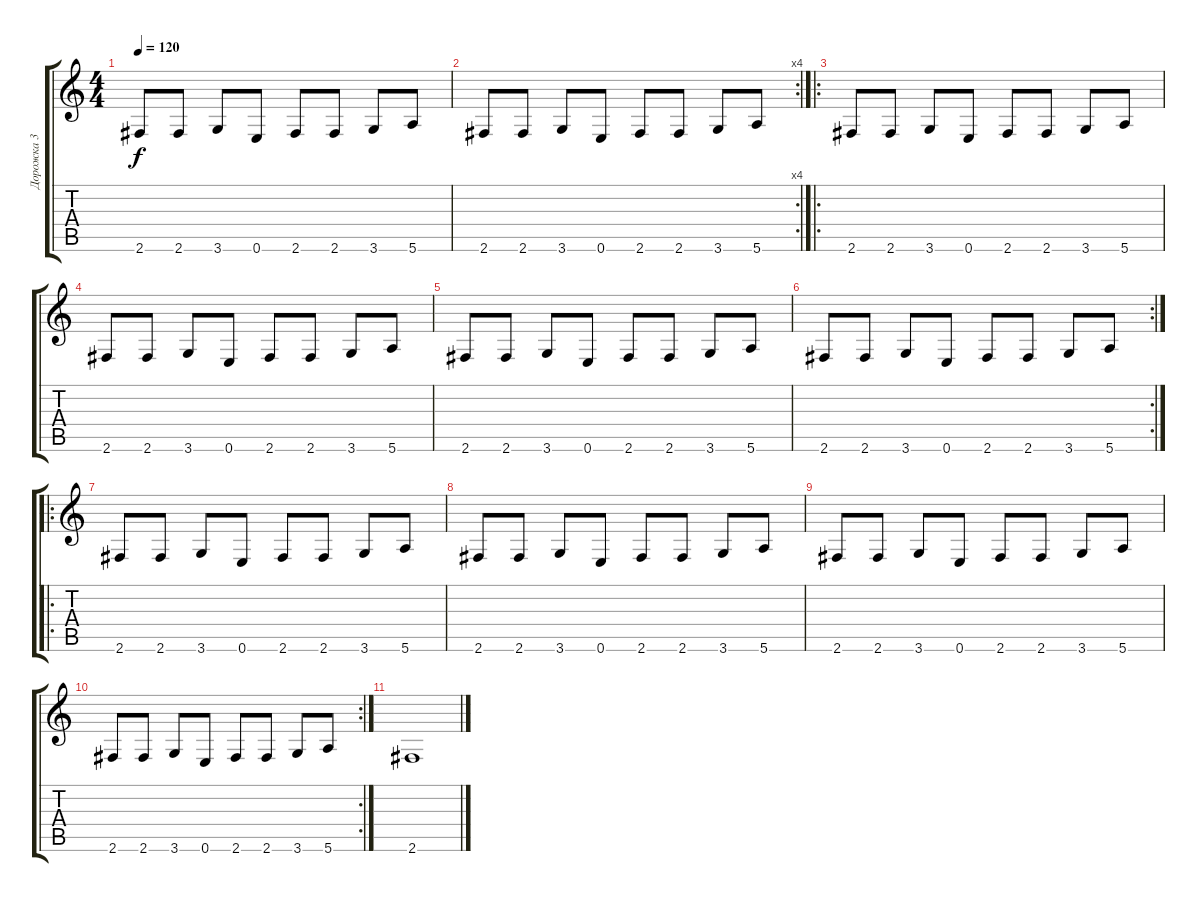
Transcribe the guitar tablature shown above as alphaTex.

\track ("Дорожка 3" "Дорожка 3") {instrument acousticbass}
\staff {score tabs}
\tuning (Gb4 Db4 A3 E3 B2 E2) {hide}
\ts (4 4)
\tempo 120
\clef g2
\ks c
2.6.8{dy f} 2.6.8 3.6.8 0.6.8 2.6.8 2.6.8 3.6.8 5.6.8 |
\rc 4
2.6.8 2.6.8 3.6.8 0.6.8 2.6.8 2.6.8 3.6.8 5.6.8 |
\ro
2.6.8 2.6.8 3.6.8 0.6.8 2.6.8 2.6.8 3.6.8 5.6.8 |
2.6.8 2.6.8 3.6.8 0.6.8 2.6.8 2.6.8 3.6.8 5.6.8 |
2.6.8 2.6.8 3.6.8 0.6.8 2.6.8 2.6.8 3.6.8 5.6.8 |
\rc 2
2.6.8 2.6.8 3.6.8 0.6.8 2.6.8 2.6.8 3.6.8 5.6.8 |
\ro
2.6.8 2.6.8 3.6.8 0.6.8 2.6.8 2.6.8 3.6.8 5.6.8 |
2.6.8 2.6.8 3.6.8 0.6.8 2.6.8 2.6.8 3.6.8 5.6.8 |
2.6.8 2.6.8 3.6.8 0.6.8 2.6.8 2.6.8 3.6.8 5.6.8 |
\rc 2
2.6.8 2.6.8 3.6.8 0.6.8 2.6.8 2.6.8 3.6.8 5.6.8 |
2.6.1
